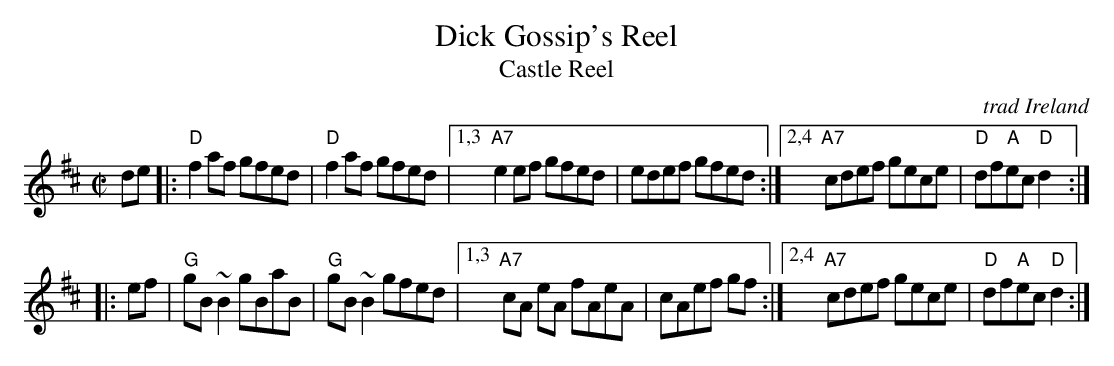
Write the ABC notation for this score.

X:1
T: Dick Gossip's Reel
T: Castle Reel
O: trad Ireland
M: C|
L: 1/8
K: D
de |:\
"D"f2af   gfed | "D"f2af  gfed |\
[1,3 "A7"e2ef  gfed | edef gfed :|\
[2,4 "A7"cdef gece | "D"df"A"ec "D"d2 :|
|: ef |\
"G"gB ~B2 gBaB | "G"gB~B2 gfed |\
[1,3 "A7"cA eA fAeA | cAef gf   :|\
[2,4 "A7"cdef gece | "D"df"A"ec "D"d2 :|
